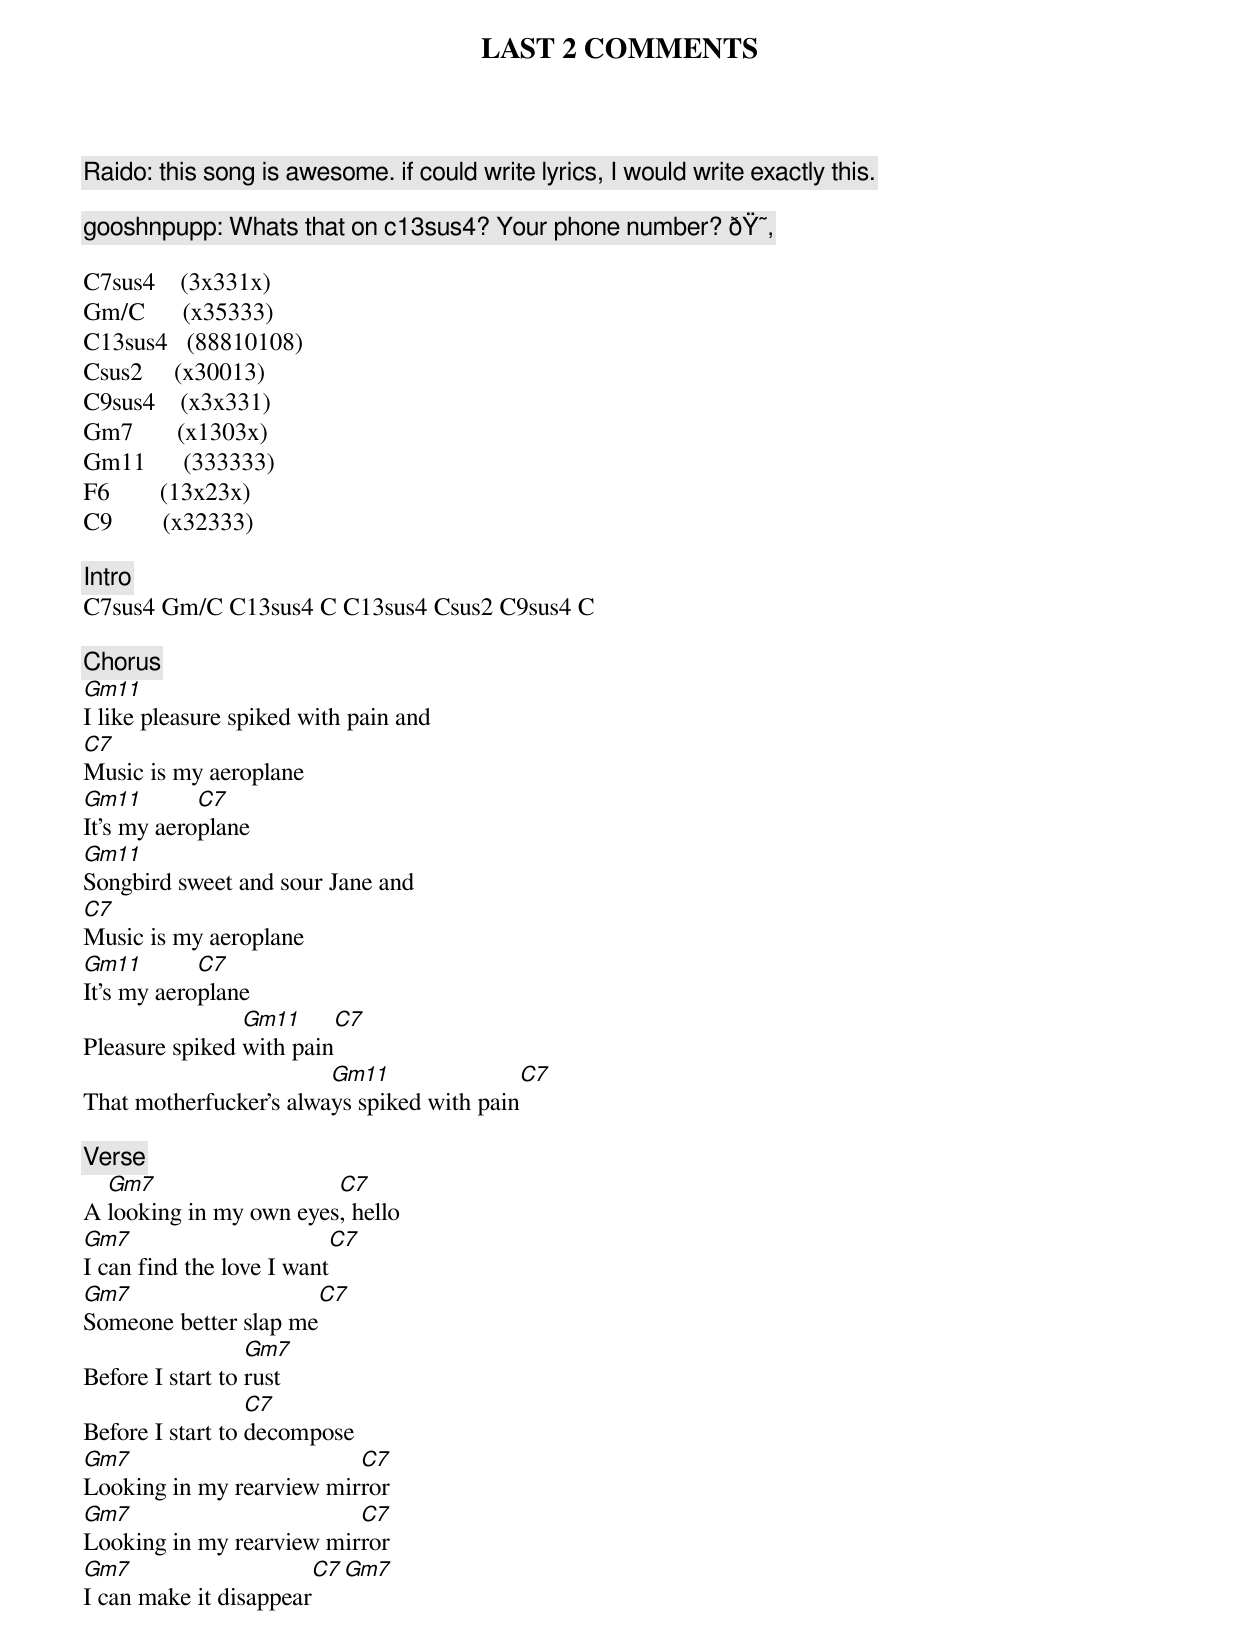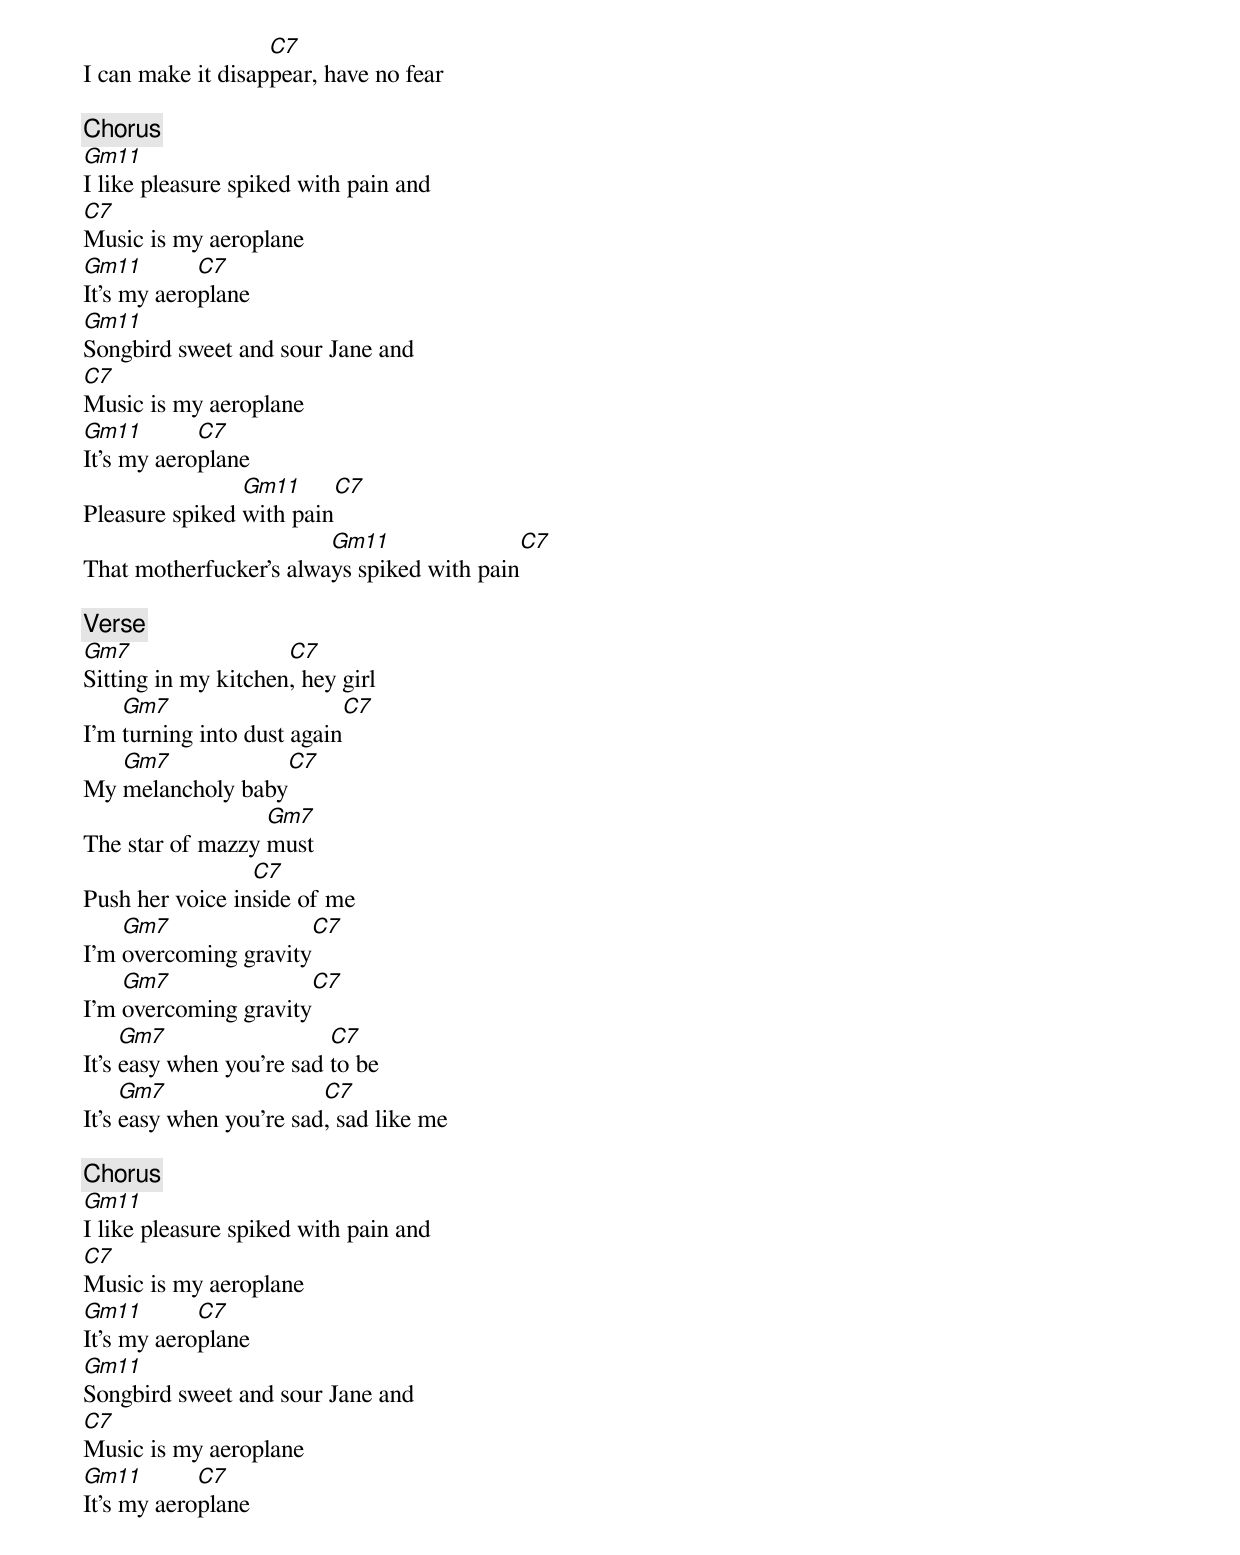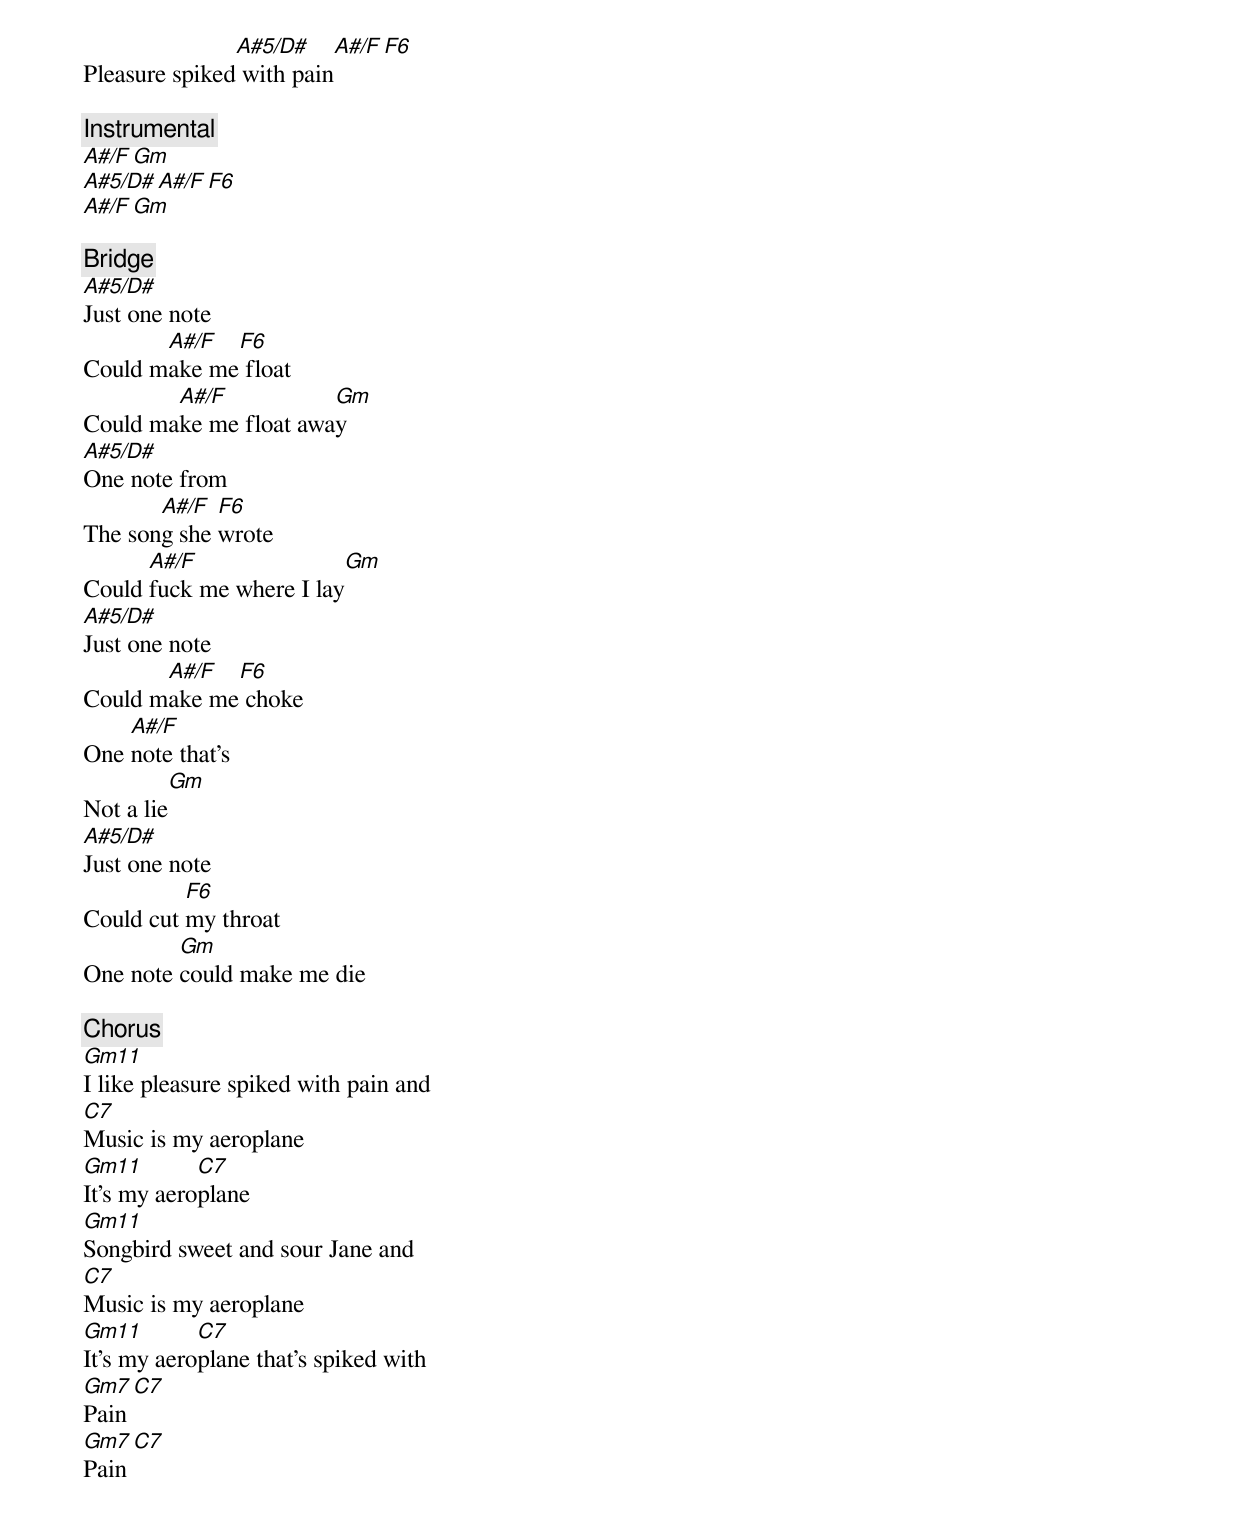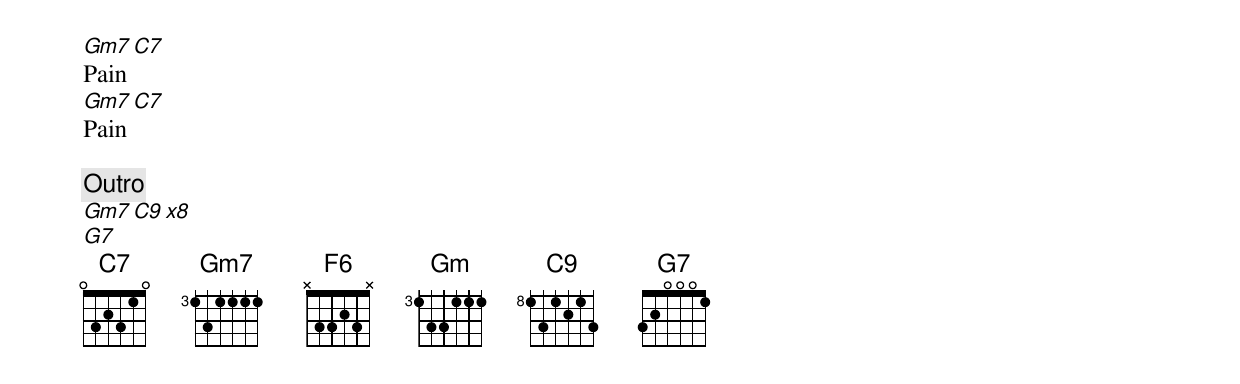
LAST 2 COMMENTS

Raido: this song is awesome. if could write lyrics, I would write exactly this.

gooshnpupp: Whats that on c13sus4? Your phone number? ðŸ˜‚

C7sus4    (3x331x)
Gm/C      (x35333)
C13sus4   (88810108)
Csus2     (x30013)
C9sus4    (x3x331)
Gm7       (x1303x)
Gm11      (333333)
F6        (13x23x)
C9        (x32333)

[Intro]
C7sus4 Gm/C C13sus4 C C13sus4 Csus2 C9sus4 C

[Chorus]
Gm11
I like pleasure spiked with pain and
C7
Music is my aeroplane
Gm11        C7
It's my aeroplane
Gm11
Songbird sweet and sour Jane and
C7
Music is my aeroplane
Gm11        C7
It's my aeroplane
                Gm11      C7
Pleasure spiked with pain
                        Gm11                 C7
That motherfucker's always spiked with pain

[Verse]
  Gm7                   C7
A looking in my own eyes, hello
Gm7                       C7
I can find the love I want
Gm7                    C7
Someone better slap me
                  Gm7
Before I start to rust
                  C7
Before I start to decompose
Gm7                       C7
Looking in my rearview mirror
Gm7                       C7
Looking in my rearview mirror
Gm7                     C7  Gm7
I can make it disappear
                   C7
I can make it disappear, have no fear

[Chorus]
Gm11
I like pleasure spiked with pain and
C7
Music is my aeroplane
Gm11        C7
It's my aeroplane
Gm11
Songbird sweet and sour Jane and
C7
Music is my aeroplane
Gm11        C7
It's my aeroplane
                Gm11      C7
Pleasure spiked with pain
                        Gm11                 C7
That motherfucker's always spiked with pain

[Verse]
Gm7                  C7
Sitting in my kitchen, hey girl
    Gm7                      C7
I'm turning into dust again
   Gm7              C7
My melancholy baby
                  Gm7
The star of mazzy must
                 C7
Push her voice inside of me
    Gm7               C7
I'm overcoming gravity
    Gm7               C7
I'm overcoming gravity
     Gm7                  C7
It's easy when you're sad to be
     Gm7                 C7
It's easy when you're sad, sad like me

[Chorus]
Gm11
I like pleasure spiked with pain and
C7
Music is my aeroplane
Gm11        C7
It's my aeroplane
Gm11
Songbird sweet and sour Jane and
C7
Music is my aeroplane
Gm11        C7
It's my aeroplane
               A#5/D#      A#/F    F6
Pleasure spiked with pain

[Instrumental]
A#/F   Gm
A#5/D#   A#/F    F6
A#/F   Gm

[Bridge]
A#5/D#
Just one note
       A#/F  F6
Could make me float
        A#/F           Gm
Could make me float away
A#5/D#
One note from
       A#/F  F6
The song she wrote
      A#/F                Gm
Could fuck me where I lay
A#5/D#
Just one note
       A#/F  F6
Could make me choke
    A#/F
One note that's
          Gm
Not a lie
A#5/D#
Just one note
          F6
Could cut my throat
         Gm
One note could make me die

[Chorus]
Gm11
I like pleasure spiked with pain and
C7
Music is my aeroplane
Gm11        C7
It's my aeroplane
Gm11
Songbird sweet and sour Jane and
C7
Music is my aeroplane
Gm11        C7
It's my aeroplane that's spiked with
Gm7 C7
Pain
Gm7 C7
Pain
Gm7 C7
Pain
Gm7 C7
Pain

[Outro]
Gm7 C9   x8
G7
